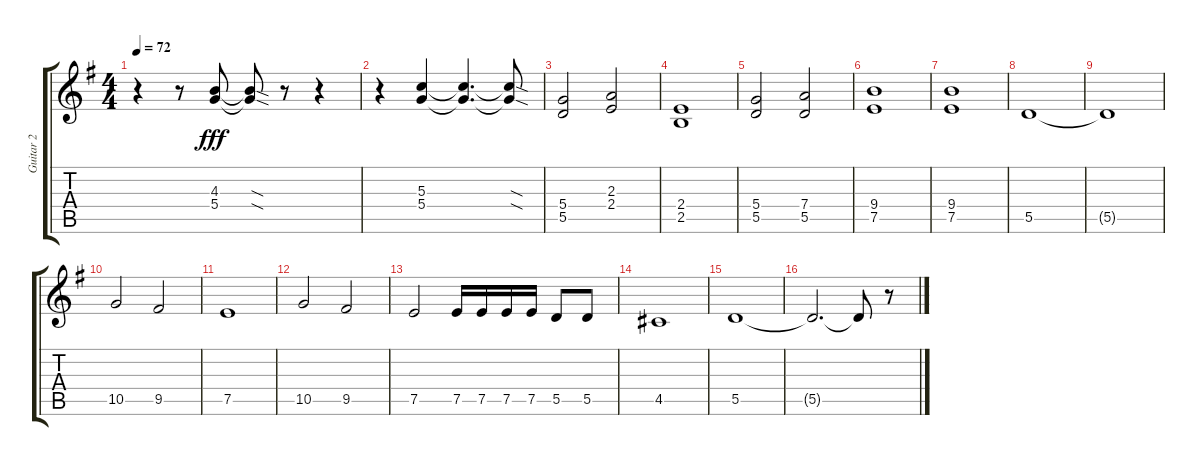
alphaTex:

\track ("Guitar 2" "Guitar 2") {instrument overdrivenguitar}
\staff {score tabs}
\tuning (E4 B3 G3 D3 A2 E2) {hide}
\ts (4 4)
\tempo 72
\clef g2
\ks g
r.4{dy fff} r.8 (4.3 5.4).8 (4.3{sod t} 5.4{sod t}).8 r.8 r.4 |
r.4 (5.3 5.4).4 (5.3{t} 5.4{t}).4{d} (5.3{sod t} 5.4{sod t}).8 |
(5.4 5.5).2 (2.3 2.4).2 |
(2.4 2.5).1 |
(5.4 5.5).2 (7.4 5.5).2 |
(9.4 7.5).1 |
(9.4 7.5).1 |
5.5.1 |
5.5{t}.1 |
10.5.2 9.5.2 |
7.5.1 |
10.5.2 9.5.2 |
7.5.2 7.5.16 7.5.16 7.5.16 7.5.16 5.5.8 5.5.8 |
4.5.1 |
5.5.1 |
5.5{t}.2{d} 5.5{t}.8 r.8
